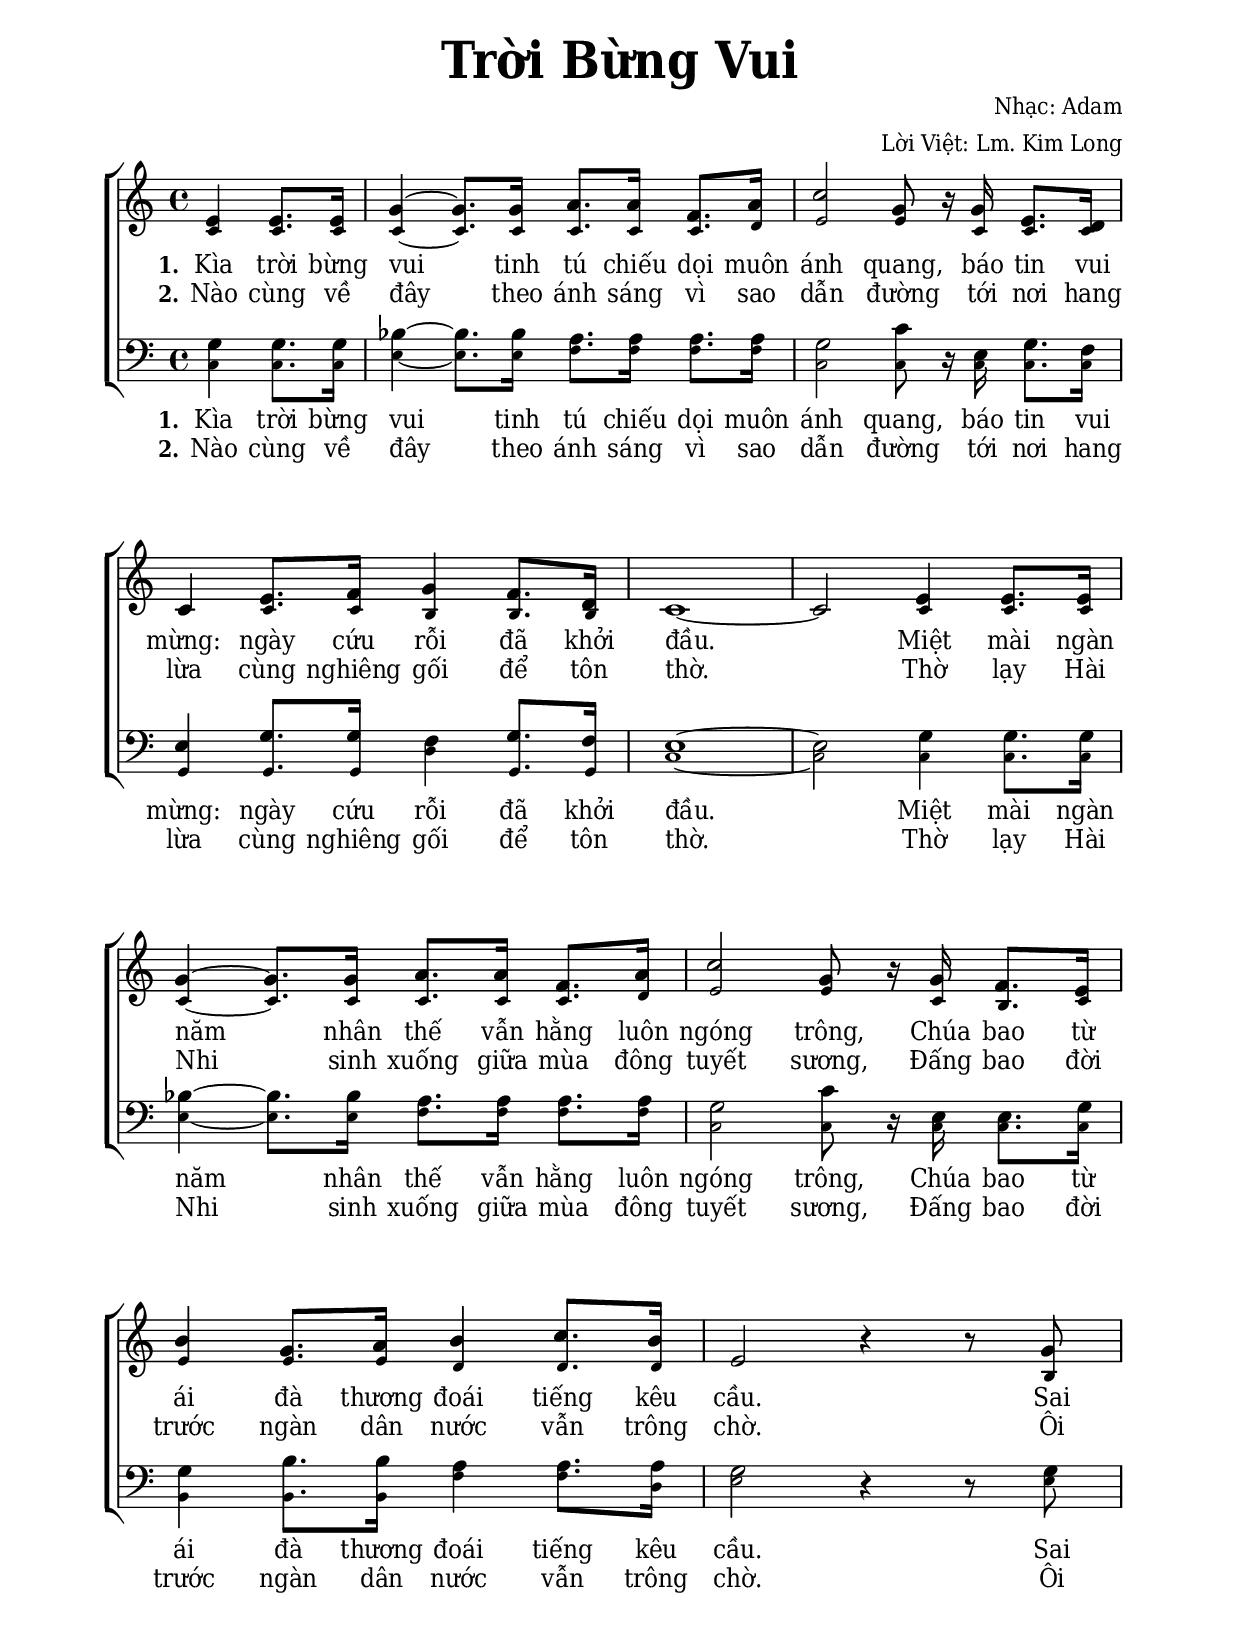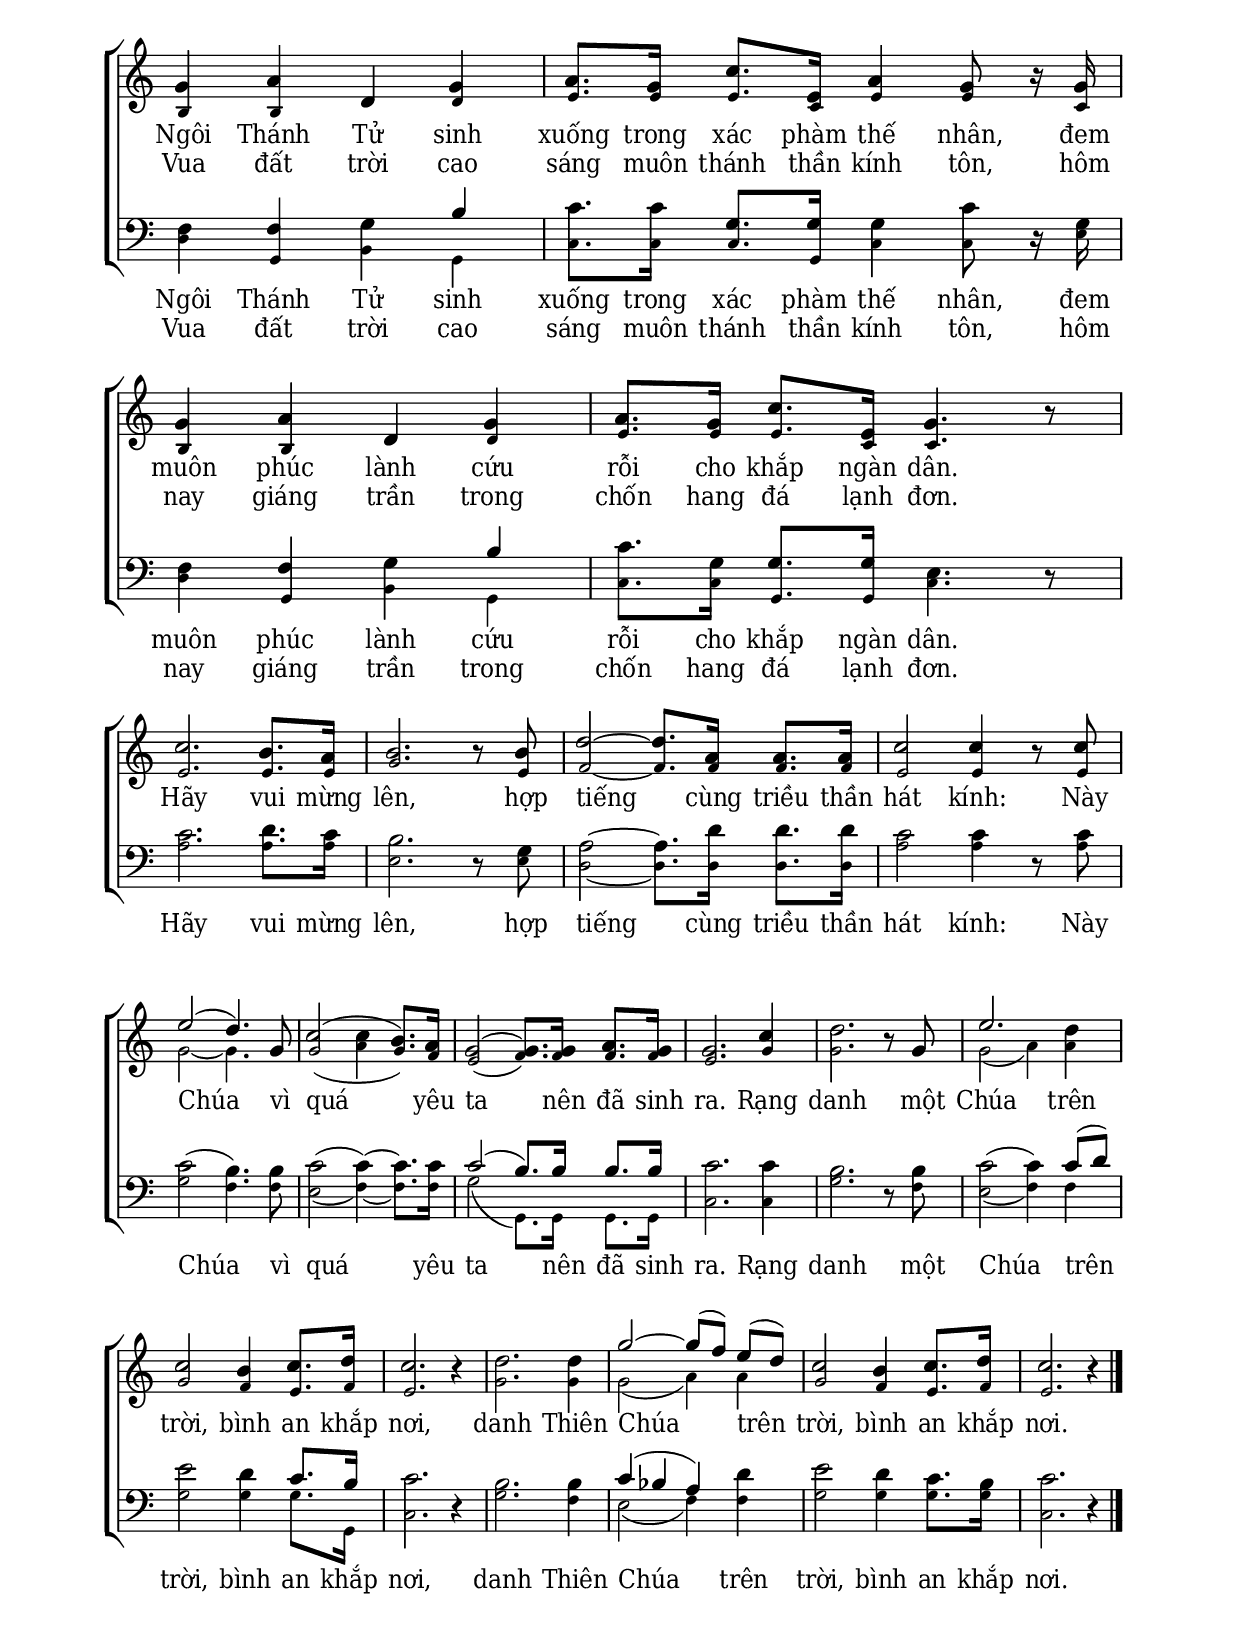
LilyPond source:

% Cài đặt chung
\version "2.22.1"
\include "english.ly"

\header {
  title = \markup { \fontsize #3 "Trời Bừng Vui" }
  composer = "Nhạc: Adam"
  arranger = "Lời Việt: Lm. Kim Long"
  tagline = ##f
}

% Đổi kích thước nốt cho bè phụ
notBePhu =
#(define-music-function (font-size music) (number? ly:music?)
   (for-some-music
     (lambda (m)
       (if (music-is-of-type? m 'rhythmic-event)
           (begin
             (set! (ly:music-property m 'tweaks)
                   (cons `(font-size . ,font-size)
                         (ly:music-property m 'tweaks)))
             #t)
           #f))
     music)
   music)

% Nhạc
nhacPhienKhucSop = \relative c' {
  \partial 2 e4 e8. e16 |
  g4 ~ g8. g16 a8. a16 f8. a16 |
  c2 g8 r16 g e8. d16 |
  c4 e8. f16 g4 f8. d16 |
  c1 ~ |
  c2 e4 e8. e16 |
  g4 ~ g8. g16 a8. a16 f8. a16 |
  c2 g8 r16 g f8. e16 |
  b'4 g8. a16 b4 c8. b16 |
  e,2 r4 r8 g |
  g4 a d, g |
  a8. g16 c8. e,16 a4 g8 r16 g |
  g4 a d, g |
  a8. g16 c8. e,16 g4. r8 | \break
  c2. b8. a16 |
  b2. r8 b |
  d2 ~ d8. a16 a8. a16 |
  c2 c4 r8 c |
  e2 (d4.) g,8 |
  c2 ^(c4 b8.) a16 |
  g2 ^(g8.) g16 a8. g16 |
  g2. c4 |
  d2. r8 g, |
  e'2. d4 |
  c2 b4 c8. d16 |
  c2. r4 |
  d2. d4 |
  g2 ~ g8 (f) e (d) |
  c2 b4 c8. d16 |
  c2. r4 \bar "|."
}

nhacPhienKhucAlto = \relative c' {
  c4 c8. c16 |
  c4 ~ c8. c16 c8. c16 c8. d16 |
  e2 e8 r16 c c8. c16 |
  c4 c8. c16 b4 b8. b16 |
  c1 ~ |
  c2 c4 c8. c16 |
  c4 ~ c8. c16 c8. c16 c8. d16 |
  e2 e8 r16 c b8. c16 |
  e4 e8. e16 d4 d8. d16 |
  e2 r4 r8 b |
  b4 b d d |
  e8. e16 e8. c16 e4 e8 r16 c |
  b4 b d d |
  e8. e16 e8. c16 c4. r8 |
  e2. e8. e16 |
  g2. r8 e |
  f2 ~ f8. f16 f8. f16 |
  e2 e4 r8 e |
  g2 ~ g4. g8 |
  g2 _(a4 g8.) f16 |
  e2 _(f8.) f16 f8. f16 |
  e2. g4 |
  g2. r8 g |
  g2 (a4) a |
  g2 f4 e8. f16 |
  e2. r4 |
  g2. g4 |
  g2 (a4) a |
  g2 f4 e8. f16 |
  e2. r4
}

nhacPhienKhucTenor = \relative c' {
  g4 g8. g16 |
  bf4 ~ bf8. bf16 a8. a16 a8. a16 |
  g2 c8 r16 e, g8. f16 |
  e4 g8. g16 f4 g8. f16 |
  e1 ~ |
  e2 g4 g8. g16 |
  bf4 ~ bf8. bf16 a8. a16 a8. a16 |
  g2 c8 r16 e, e8. g16 |
  g4 b8. b16 a4 a8. a16 |
  g2 r4 r8 g |
  f4 f g b |
  c8. c16 g8. g16 g4 c8 r16 g |
  f4 f g b |
  c8. g16 g8. g16 e4. r8 |
  c'2. d8. c16 |
  b2. r8 g |
  a2 ~ a8. d16 d8. d16 |
  c2 c4 r8 c |
  c2 (b4.) b8 |
  c2 ^(c4) ~ c8. c16 |
  c2 (b8.) b16 b8. b16 |
  c2. c4 |
  b2. r8 b |
  c2 ^(c4) c8 (d) |
  e2 d4 c8. [b16] |
  c2. r4 |
  b2. b4 |
  c (bf a) d |
  e2 d4 c8. b16 |
  c2. r4
}

nhacPhienKhucBas = \relative c {
  c4 c8. c16 |
  e4 ~ e8. e16 f8. f16 f8. f16 |
  c2 c8 r16 c c8. c16 |
  g4 g8. g16 d'4 g,8. g16 |
  c1 ~ |
  c2 c4 c8. c16 |
  e4 ~ e8. e16 f8. f16 f8. f16 |
  c2 c8 r16 c c8. c16 |
  b4 b8. b16 f'4 f8. d16 |
  e2 r4 r8 e |
  d4 g, b g |
  c8. c16 c8. g16 c4 c8 r16 e |
  d4 g, b g |
  c8. c16 g8. g16 c4. r8 |
  a'2. a8. a16 |
  e2. r8 e |
  d2 ~ d8. d16 d8. d16 |
  a'2 a4 r8 a |
  g2 (f4.) f8 |
  e2 _(f4) ~ f8. f16 |
  g2 (g,8.) g16 g8. g16 |
  c2. c4 |
  g'2. r8 f |
  e2 _(f4) f |
  g2 g4 g8. [g,16] |
  c2. r4 |
  g'2. f4 |
  e2 (f4) f |
  g2 g4 g8. g16 |
  c,2. r4
}

% Lời
loiPhienKhucSopMot = \lyricmode {
  \set stanza = "1."
  Kìa trời bừng vui tinh tú chiếu dọi muôn ánh quang,
  báo tin vui mừng: ngày cứu rỗi đã khởi đầu.
  Miệt mài ngàn năm nhân thế vẫn hằng luôn ngóng trông,
  Chúa bao từ ái đà thương đoái tiếng kêu cầu.
  Sai Ngôi Thánh Tử sinh xuống trong xác phàm thế nhân,
  đem muôn phúc lành cứu rỗi cho khắp ngàn dân.
  
  Hãy vui mừng lên, hợp tiếng cùng triều thần hát kính:
  Này Chúa vì quá yêu ta nên đã sinh ra.
  Rạng danh một Chúa trên trời,
  bình an khắp nơi, danh Thiên Chúa trên trời,
  bình an khắp nơi.
}

loiPhienKhucSopHai = \lyricmode {
  \set stanza = "2."
  Nào cùng về đây theo ánh sáng vì sao dẫn đường
  tới nơi hang lừa cùng nghiêng gối để tôn thờ.
  Thờ lạy Hài Nhi sinh xuống giữa mùa đông tuyết sương,
  Đấng bao đời trước ngàn dân nước vẫn trông chờ.
  Ôi Vua đất trời cao sáng muôn thánh thần kính tôn,
  hôm nay giáng trần trong chốn hang đá lạnh đơn.
}

loiPhienKhucBasMot = \lyricmode {
  \set stanza = "1."
  Kìa trời bừng vui tinh tú chiếu dọi muôn ánh quang,
  báo tin vui mừng:
  ngày cứu rỗi đã khởi đầu.
  Miệt mài ngàn năm nhân thế vẫn hằng luôn ngóng trông,
  Chúa bao từ ái đà thương đoái tiếng kêu cầu.
  Sai Ngôi Thánh Tử sinh xuống trong xác phàm thế nhân,
  đem muôn phúc lành cứu rỗi cho khắp ngàn dân.
  Hãy vui mừng lên, hợp tiếng cùng triều thần hát kính:
  Này Chúa vì quá yêu ta nên đã sinh ra.
  Rạng danh một Chúa trên trời, bình an khắp nơi,
  danh Thiên Chúa trên trời, bình an khắp nơi.
}

loiPhienKhucBasHai = \lyricmode {
  \set stanza = "2."
  Nào cùng về đây theo ánh sáng vì sao dẫn đường
  tới nơi hang lừa cùng nghiêng gối để tôn thờ.
  Thờ lạy Hài Nhi sinh xuống giữa mùa đông tuyết sương,
  Đấng bao đời trước ngàn dân nước vẫn trông chờ.
  Ôi Vua đất trời cao sáng muôn thánh thần kính tôn,
  hôm nay giáng trần trong chốn hang đá lạnh đơn.
}

% Dàn trang
\paper {
  #(set-paper-size "a4")
  top-margin = 15\mm
  bottom-margin = 15\mm
  left-margin = 20\mm
  right-margin = 20\mm
  indent = #0
  #(define fonts
    (make-pango-font-tree
      "Deja Vu Serif Condensed"
      "Deja Vu Serif Condensed"
      "Deja Vu Serif Condensed"
      (/ 20 20)))
  print-page-number = #f
  %page-count = #2
  %systems-per-page = 5
}

TongNhip = {
  \key c \major \time 4/4
  \set Timing.beamExceptions = #'()
  \set Timing.baseMoment = #(ly:make-moment 1/4)
}

\score {
  \new ChoirStaff <<
    \new Staff \with {
        \consists "Merge_rests_engraver"
        printPartCombineTexts = ##f
      }
      <<
      \new Voice \TongNhip \partCombine 
        \nhacPhienKhucSop
        \notBePhu -2 { \nhacPhienKhucAlto }
      \new NullVoice = beSop \nhacPhienKhucSop
      \new Lyrics \lyricsto beSop \loiPhienKhucSopMot
      \new Lyrics \lyricsto beSop \loiPhienKhucSopHai
      >>
    \new Staff \with {
        \consists "Merge_rests_engraver"
        printPartCombineTexts = ##f
      }
      <<
        \clef "bass"
        \new Voice \TongNhip \partCombine 
        \nhacPhienKhucTenor
        \notBePhu -2 { \nhacPhienKhucBas }
      \new NullVoice = beTenor \nhacPhienKhucTenor
      \new Lyrics \lyricsto beTenor \loiPhienKhucBasMot
      \new Lyrics \lyricsto beTenor \loiPhienKhucBasHai
    >>
  >>
  \layout {
    \override Lyrics.LyricSpace.minimum-distance = #1
    \override Score.BarNumber.break-visibility = ##(#f #f #f)
    \override Score.SpacingSpanner.uniform-stretching = ##t
  }
}
